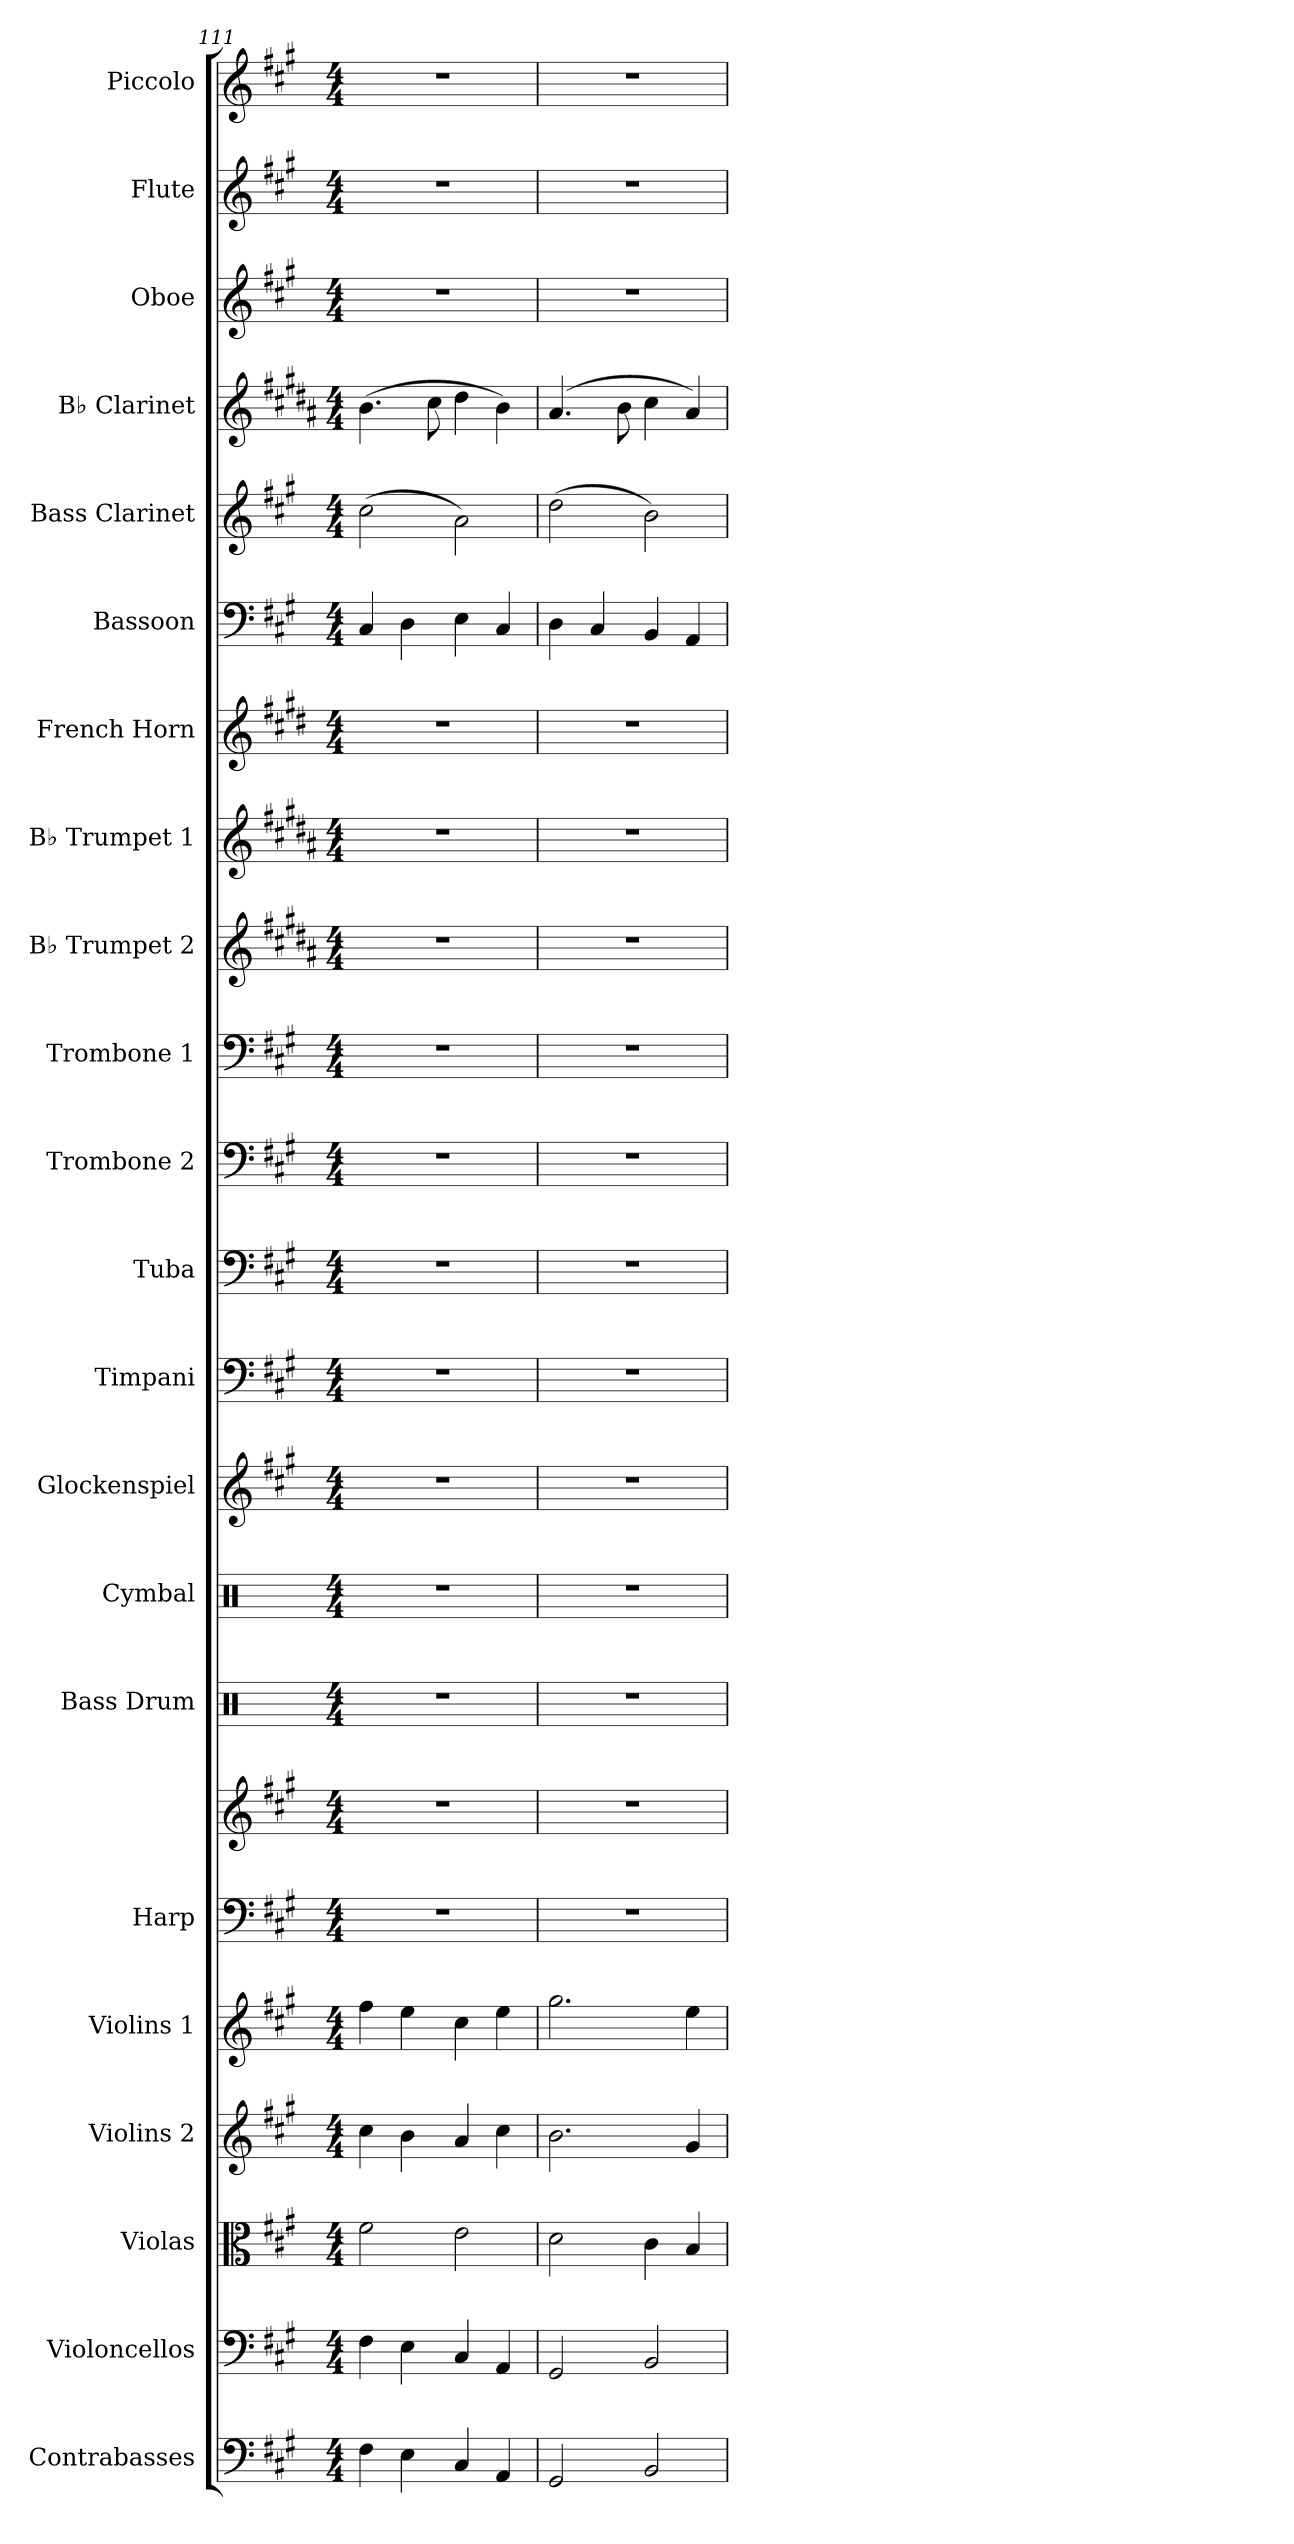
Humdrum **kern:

**kern	**kern	**kern	**kern	**kern	**kern	**kern	**kern	**kern	**kern	**kern	**kern	**kern	**kern	**kern	**kern	**kern	**kern	**kern	**kern	**kern	**kern	**kern
*part22	*part21	*part20	*part19	*part18	*part17	*part17	*part16	*part15	*part14	*part13	*part12	*part11	*part10	*part9	*part8	*part7	*part6	*part5	*part4	*part3	*part2	*part1
*staff23	*staff22	*staff21	*staff20	*staff19	*staff18	*staff17	*staff16	*staff15	*staff14	*staff13	*staff12	*staff11	*staff10	*staff9	*staff8	*staff7	*staff6	*staff5	*staff4	*staff3	*staff2	*staff1
*I"Contrabasses	*I"Violoncellos	*I"Violas	*I"Violins 2	*I"Violins 1	*I"Harp	*	*I"Bass Drum	*I"Cymbal	*I"Glockenspiel	*I"Timpani	*I"Tuba	*I"Trombone 2	*I"Trombone 1	*I"B♭ Trumpet 2	*I"B♭ Trumpet 1	*I"French Horn	*I"Bassoon	*I"Bass Clarinet	*I"B♭ Clarinet	*I"Oboe	*I"Flute	*I"Piccolo
*I'Cbs.	*I'Vcs.	*I'Vlas.	*I'Vlns. 2	*I'Vlns. 1	*I'Hrp.	*	*I'B. Dr.	*I'Cym.	*I'Glock.	*I'Timp.	*I'Tba.	*I'Tbn. 2	*I'Tbn. 1	*I'B♭ Tpt. 2	*I'B♭ Tpt. 1	*I'F Hn.	*I'Bsn.	*I'B. Cl.	*I'B♭ Cl.	*I'Ob.	*I'Fl.	*I'Picc.
*clefF4	*clefF4	*clefC3	*clefG2	*clefG2	*clefF4	*clefG2	*clefX	*clefX	*clefG2	*clefF4	*clefF4	*clefF4	*clefF4	*clefG2	*clefG2	*clefG2	*clefF4	*clefG2	*clefG2	*clefG2	*clefG2	*clefG2
*ITrd7c12	*	*	*	*	*	*	*	*	*ITrd-14c-24	*	*	*	*	*ITrd1c2	*ITrd1c2	*ITrd4c7	*	*ITrd8c14	*ITrd1c2	*	*	*ITrd-7c-12
*k[f#c#g#]	*k[f#c#g#]	*k[f#c#g#]	*k[f#c#g#]	*k[f#c#g#]	*k[f#c#g#]	*k[f#c#g#]	*k[]	*k[]	*k[f#c#g#]	*k[f#c#g#]	*k[f#c#g#]	*k[f#c#g#]	*k[f#c#g#]	*k[f#c#g#]	*k[f#c#g#]	*k[f#c#g#]	*k[f#c#g#]	*k[f#c#g#]	*k[f#c#g#]	*k[f#c#g#]	*k[f#c#g#]	*k[f#c#g#]
*M4/4	*M4/4	*M4/4	*M4/4	*M4/4	*M4/4	*M4/4	*M4/4	*M4/4	*M4/4	*M4/4	*M4/4	*M4/4	*M4/4	*M4/4	*M4/4	*M4/4	*M4/4	*M4/4	*M4/4	*M4/4	*M4/4	*M4/4
=111	=111	=111	=111	=111	=111	=111	=111	=111	=111	=111	=111	=111	=111	=111	=111	=111	=111	=111	=111	=111	=111	=111
4FF#\	4F#\	2f#\	4cc#\	4ff#\	1r	1r	1r	1r	1r	1r	1r	1r	1r	1r	1r	1r	4C#/	(>2c#\	(>4.a\	1r	1r	1r
4EE\	4E\	.	4b\	4ee\	.	.	.	.	.	.	.	.	.	.	.	.	4D\	.	.	.	.	.
.	.	.	.	.	.	.	.	.	.	.	.	.	.	.	.	.	.	.	8b\	.	.	.
4CC#/	4C#/	2e\	4a/	4cc#\	.	.	.	.	.	.	.	.	.	.	.	.	4E\	2A\)	4cc#\	.	.	.
4AAA/	4AA/	.	4cc#\	4ee\	.	.	.	.	.	.	.	.	.	.	.	.	4C#/	.	4a\)	.	.	.
=112	=112	=112	=112	=112	=112	=112	=112	=112	=112	=112	=112	=112	=112	=112	=112	=112	=112	=112	=112	=112	=112	=112
2GGG#/	2GG#/	2d\	2.b\	2.gg#\	1r	1r	1r	1r	1r	1r	1r	1r	1r	1r	1r	1r	4D\	(>2d\	(>4.g#/	1r	1r	1r
.	.	.	.	.	.	.	.	.	.	.	.	.	.	.	.	.	4C#/	.	.	.	.	.
.	.	.	.	.	.	.	.	.	.	.	.	.	.	.	.	.	.	.	8a\	.	.	.
2BBB/	2BB/	4c#\	.	.	.	.	.	.	.	.	.	.	.	.	.	.	4BB/	2B\)	4b\	.	.	.
.	.	4B/	4g#/	4ee\	.	.	.	.	.	.	.	.	.	.	.	.	4AA/	.	4g#/)	.	.	.
=	=	=	=	=	=	=	=	=	=	=	=	=	=	=	=	=	=	=	=	=	=	=
*-	*-	*-	*-	*-	*-	*-	*-	*-	*-	*-	*-	*-	*-	*-	*-	*-	*-	*-	*-	*-	*-	*-
